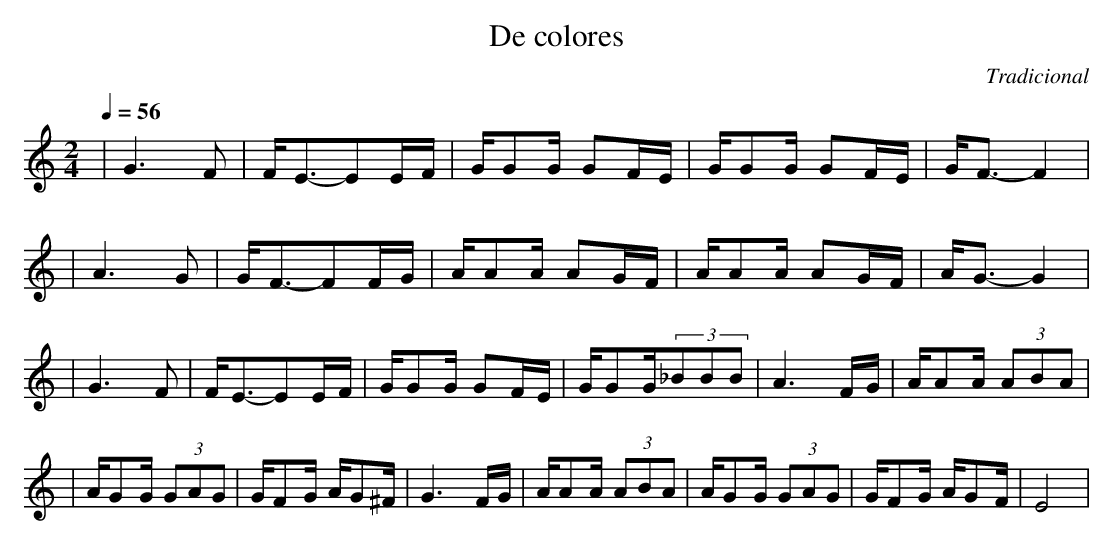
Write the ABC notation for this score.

X:1
T:De colores
C:Tradicional
M:2/4
L:1/8
Q:1/4=56
K:C
|G3 F|F<E-EE/F/|G/GG/ GF/E/|G/GG/ GF/E/|G<F-F2|
|A3 G|G<F-FF/G/|A/AA/ AG/F/|A/AA/ AG/F/|A<G-G2|
|G3 F|F<E-EE/F/|G/GG/ GF/E/|G/GG/(3_BBB|A3 F/G/|A/AA/ (3ABA|
|A/GG/ (3GAG|G/FG/ A/G^F/|G3 F/G/|A/AA/ (3ABA|A/GG/ (3GAG|G/FG/ A/GF/|E4|
